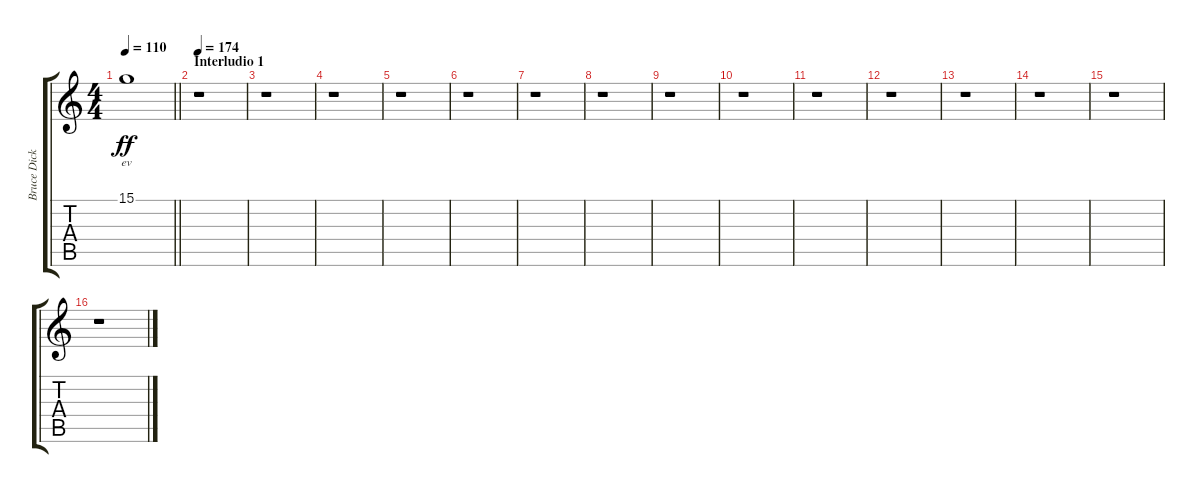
\track ("Bruce Dickinson" "Bruce Dick") {instrument lead2sawtooth}
\staff {score tabs}
\tuning (E4 B3 G3 D3 A2 E2) {hide}
\ts (4 4)
\tempo 110
\clef g2
\barLineRight lightlight
\ks c
15.1.1{lyrics (0 "ev") lyrics (1 "") lyrics (2 "") lyrics (3 "") lyrics (4 "") dy ff} |
\section ("" "Interludio 1")
\tempo 174
r.1 |
r.1 |
r.1 |
r.1 |
r.1 |
r.1 |
r.1 |
r.1 |
r.1 |
r.1 |
r.1 |
r.1 |
r.1 |
r.1 |
r.1
